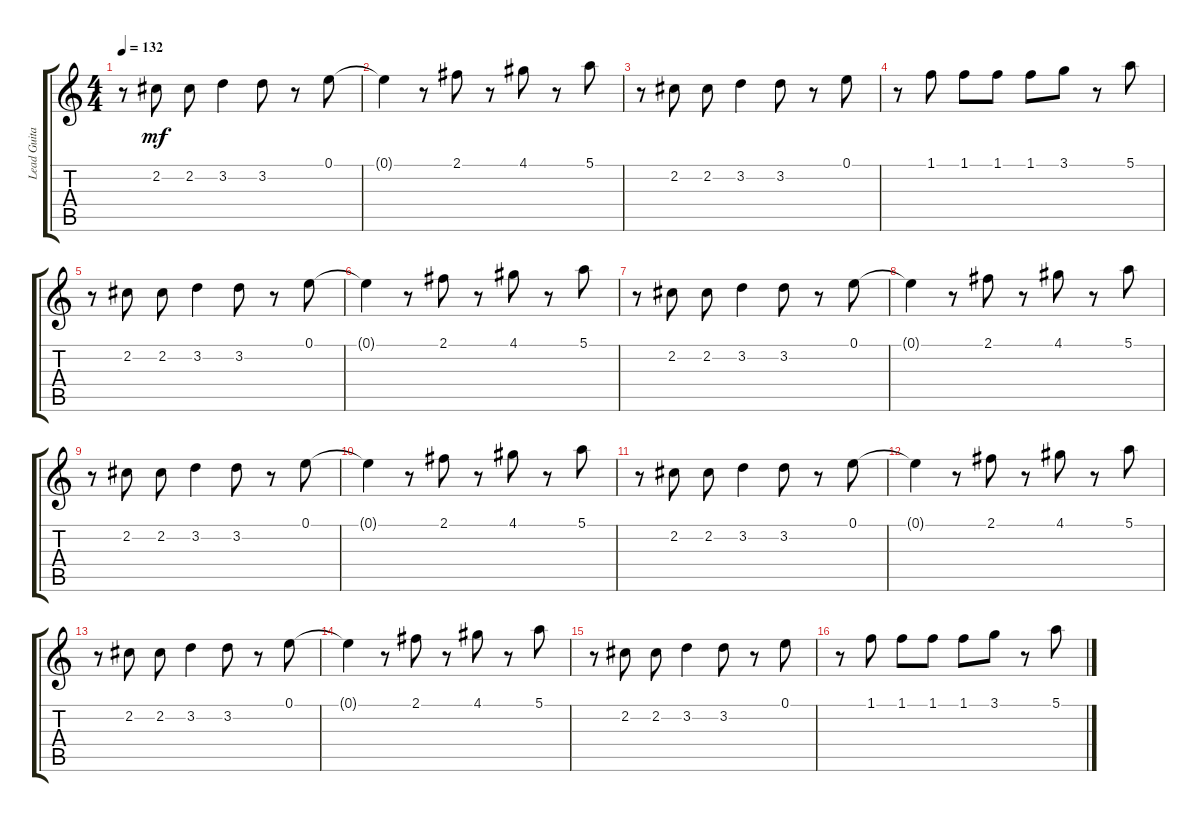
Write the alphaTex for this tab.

\track ("Lead Guitar" "Lead Guita") {instrument acousticguitarsteel}
\staff {score tabs}
\tuning (E4 B3 G3 D3 A2 E2) {hide}
\ts (4 4)
\tempo 132
\clef g2
\ks c
r.8{dy mf} 2.2.8 2.2.8 3.2.4 3.2.8 r.8 0.1.8 |
0.1{t}.4 r.8 2.1.8 r.8 4.1.8 r.8 5.1.8 |
r.8 2.2.8 2.2.8 3.2.4 3.2.8 r.8 0.1.8 |
r.8 1.1.8 1.1.8 1.1.8 1.1.8 3.1.8 r.8 5.1.8 |
r.8 2.2.8 2.2.8 3.2.4 3.2.8 r.8 0.1.8 |
0.1{t}.4 r.8 2.1.8 r.8 4.1.8 r.8 5.1.8 |
r.8 2.2.8 2.2.8 3.2.4 3.2.8 r.8 0.1.8 |
0.1{t}.4 r.8 2.1.8 r.8 4.1.8 r.8 5.1.8 |
r.8 2.2.8 2.2.8 3.2.4 3.2.8 r.8 0.1.8 |
0.1{t}.4 r.8 2.1.8 r.8 4.1.8 r.8 5.1.8 |
r.8 2.2.8 2.2.8 3.2.4 3.2.8 r.8 0.1.8 |
0.1{t}.4 r.8 2.1.8 r.8 4.1.8 r.8 5.1.8 |
r.8 2.2.8 2.2.8 3.2.4 3.2.8 r.8 0.1.8 |
0.1{t}.4 r.8 2.1.8 r.8 4.1.8 r.8 5.1.8 |
r.8 2.2.8 2.2.8 3.2.4 3.2.8 r.8 0.1.8 |
r.8 1.1.8 1.1.8 1.1.8 1.1.8 3.1.8 r.8 5.1.8
